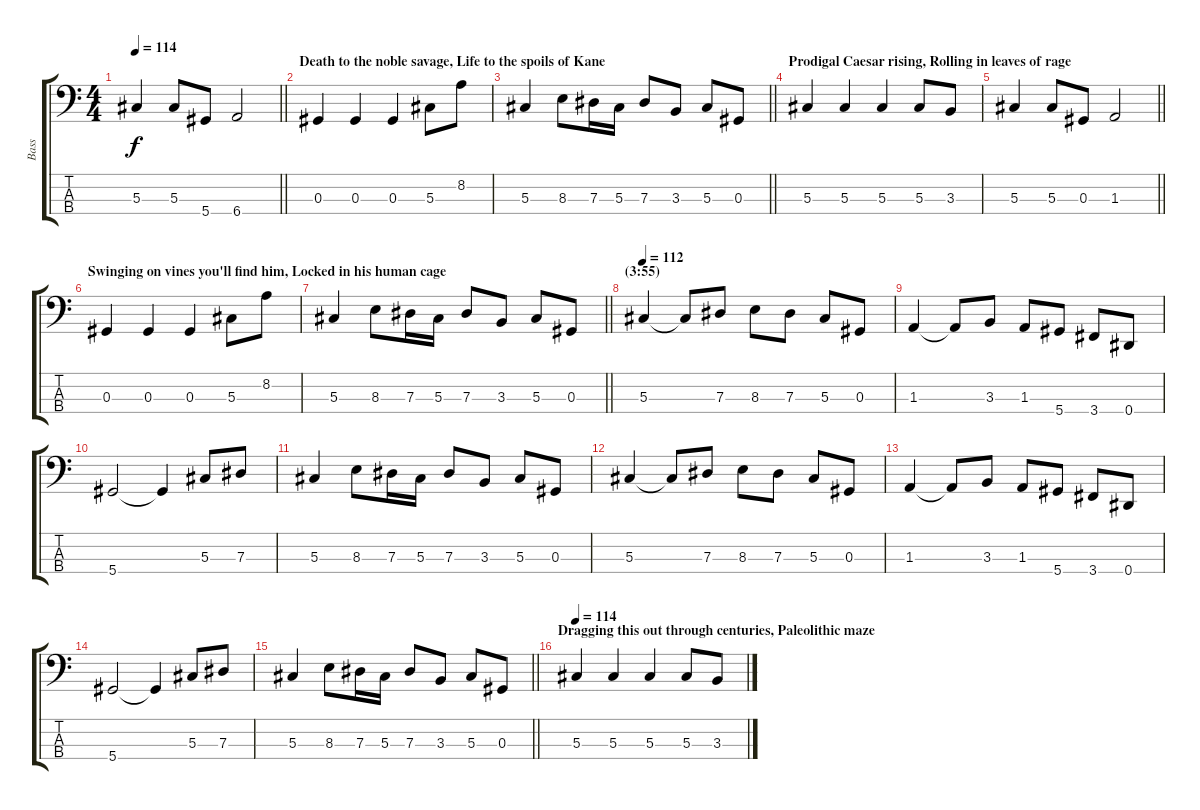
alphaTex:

\track ("Bass" "Bass") {instrument electricbassfinger}
\staff {score tabs}
\tuning (Gb2 Db2 Ab1 Eb1) {hide}
\ts (4 4)
\tempo 114
\clef f4
\barLineRight lightlight
\ks c
5.3.4{dy f} 5.3.8 5.4.8 6.4.2 |
\section ("" "Death to the noble savage, Life to the spoils of Kane ")
0.3.4 0.3.4 0.3.4 5.3.8 8.2.8 |
\barLineRight lightlight
5.3.4 8.3.8 7.3.16 5.3.16 7.3.8 3.3.8 5.3.8 0.3.8 |
\section ("" "Prodigal Caesar rising, Rolling in leaves of rage ")
5.3.4 5.3.4 5.3.4 5.3.8 3.3.8 |
\barLineRight lightlight
5.3.4 5.3.8 0.3.8 1.3.2 |
\section ("" "Swinging on vines you'll find him, Locked in his human cage ")
0.3.4 0.3.4 0.3.4 5.3.8 8.2.8 |
\barLineRight lightlight
5.3.4 8.3.8 7.3.16 5.3.16 7.3.8 3.3.8 5.3.8 0.3.8 |
\section ("" "(3:55)")
\tempo 112
5.3.4 5.3{t}.8 7.3.8 8.3.8 7.3.8 5.3.8 0.3.8 |
1.3.4 1.3{t}.8 3.3.8 1.3.8 5.4.8 3.4.8 0.4.8 |
5.4.2 5.4{t}.4 5.3.8 7.3.8 |
5.3.4 8.3.8 7.3.16 5.3.16 7.3.8 3.3.8 5.3.8 0.3.8 |
5.3.4 5.3{t}.8 7.3.8 8.3.8 7.3.8 5.3.8 0.3.8 |
1.3.4 1.3{t}.8 3.3.8 1.3.8 5.4.8 3.4.8 0.4.8 |
5.4.2 5.4{t}.4 5.3.8 7.3.8 |
\barLineRight lightlight
5.3.4 8.3.8 7.3.16 5.3.16 7.3.8 3.3.8 5.3.8 0.3.8 |
\section ("" "Dragging this out through centuries, Paleolithic maze ")
\tempo 114
5.3.4 5.3.4 5.3.4 5.3.8 3.3.8
